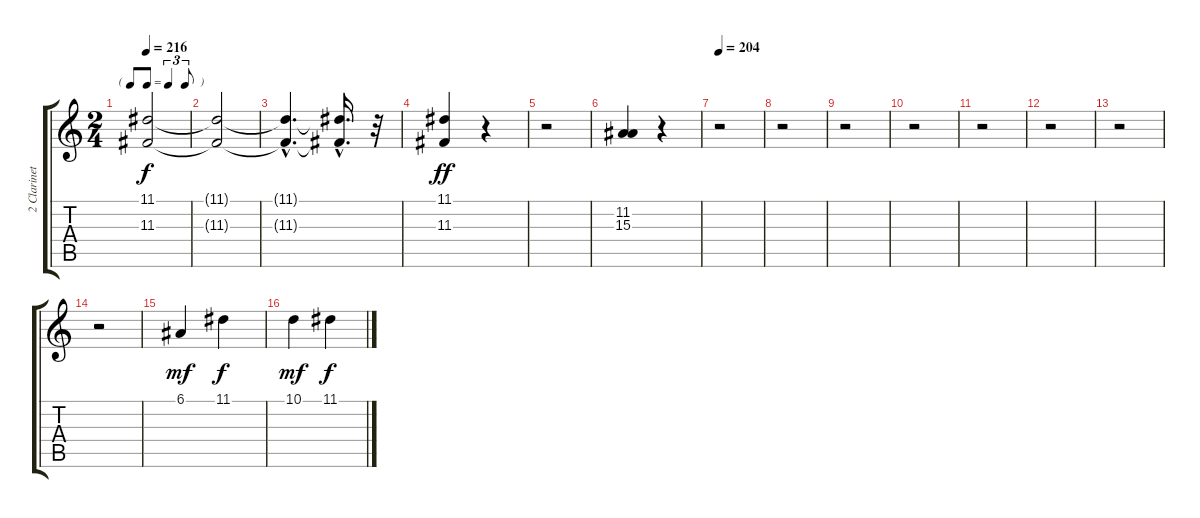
\track ("2 Clarinets in Bb" "2 Clarinet") {instrument clarinet}
\staff {score tabs}
\tuning (E4 B3 G3 D3 A2 E2) {hide}
\ts (2 4)
\tf triplet8th
\tempo 216
\clef g2
\ks c
(11.1{t} 11.3{t}).2{dy f} |
(11.1{t} 11.3{t}).2 |
(11.1{hac t} 11.3{hac t}).4{d} (11.1{hac t} 11.3{hac t}).16{d} r.32 |
(11.1 11.3).4{dy ff} r.4 |
r.2 |
(11.2 15.3).4 r.4 |
\tempo 204
r.2 |
r.2 |
r.2 |
r.2 |
r.2 |
r.2 |
r.2 |
r.2 |
6.1.4{dy mf} 11.1.4{dy f} |
10.1.4{dy mf} 11.1.4{dy f}
